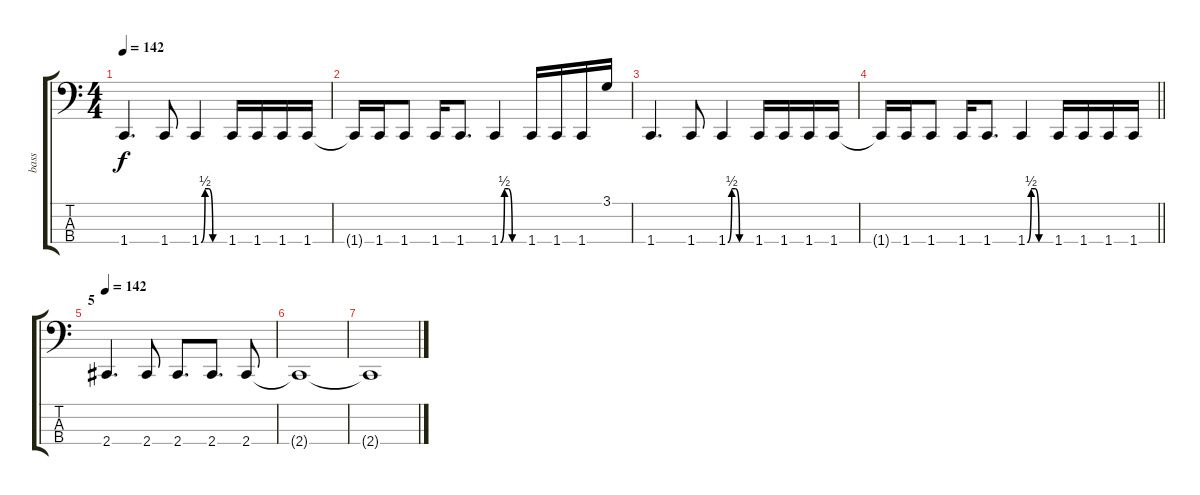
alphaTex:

\track ("bass" "bass") {instrument electricbasspick}
\staff {score tabs}
\tuning (E2 B1 Gb1 B0) {hide}
\ts (4 4)
\tempo 142
\clef f4
\ks c
1.4.4{d dy f} 1.4.8 1.4{be (custom 0 0 10 2 20 2 30 0 60 0)}.4 1.4.16 1.4.16 1.4.16 1.4.16 |
1.4{t}.16 1.4.16 1.4.8 1.4.16 1.4.8{d} 1.4{be (custom 0 0 10 2 20 2 30 0 60 0)}.4 1.4.16 1.4.16 1.4.16 3.1.16 |
1.4.4{d} 1.4.8 1.4{be (custom 0 0 10 2 20 2 30 0 60 0)}.4 1.4.16 1.4.16 1.4.16 1.4.16 |
\barLineRight lightlight
1.4{t}.16 1.4.16 1.4.8 1.4.16 1.4.8{d} 1.4{be (custom 0 0 10 2 20 2 30 0 60 0)}.4 1.4.16 1.4.16 1.4.16 1.4.16 |
\section ("" "5")
\tempo 142
2.4.4{d} 2.4.8 2.4.8{d} 2.4.8{d} 2.4.8 |
2.4{t}.1 |
2.4{t}.1
